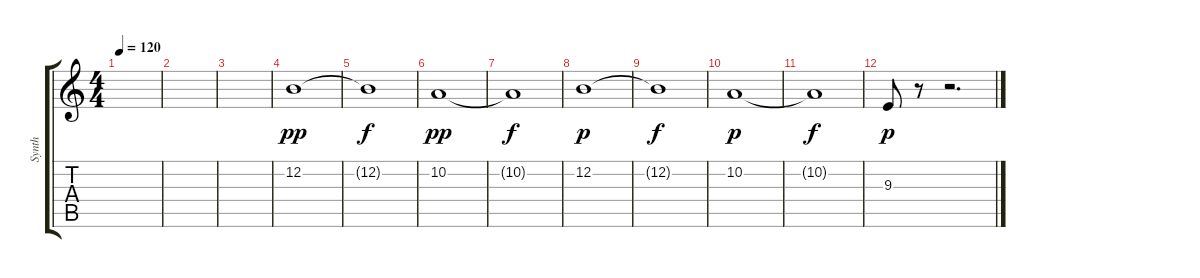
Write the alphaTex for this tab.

\track ("Synth" "Synth") {instrument stringensemble2}
\staff {score tabs}
\tuning (E4 B3 G3 D3 A2 E2) {hide}
\ts (4 4)
\tempo 120
\clef g2
\ks c
|
|
|
12.2.1{dy pp} |
12.2{t}.1{dy f} |
10.2.1{dy pp} |
10.2{t}.1{dy f} |
12.2.1{dy p} |
12.2{t}.1{dy f} |
10.2.1{dy p} |
10.2{t}.1{dy f} |
9.3.8{dy p} r.8 r.2{d}
